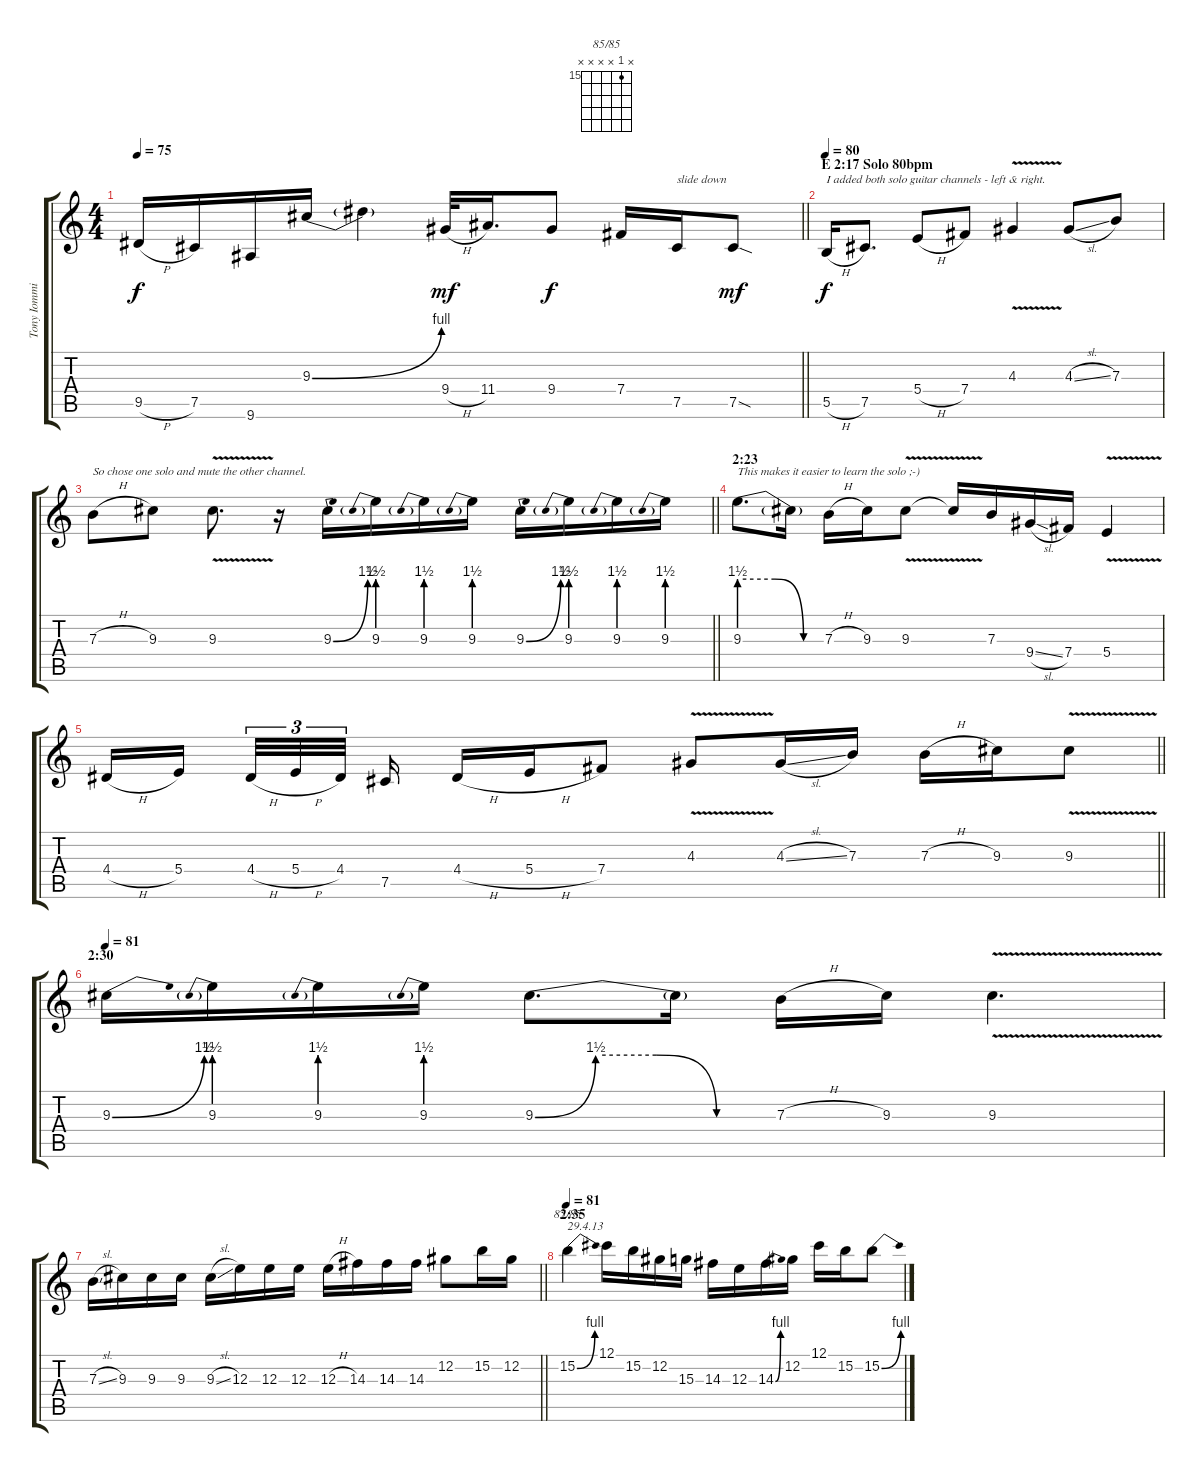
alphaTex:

\track ("Tony Iommi (Solo Guitar left + Lead)" "Tony Iommi") {instrument distortionguitar}
\staff {score tabs}
\tuning (Db4 Ab3 E3 B2 Gb2 Db2) {hide}
\chord ("85/85" x 15 x x x x) {firstfret 15}
\ts (4 4)
\tempo 75
\clef g2
\barLineRight lightlight
\ks c
9.5{h}.16{dy f} 7.5.16 9.6.16 9.3{be (bend 0 0 60 4)}.16 9.3{t}.4 9.4{h}.32{dy mf} 11.4.16{d} 9.4.8{dy f} 7.4.16 7.5.16{txt "slide down"} 7.5{sod}.8{dy mf} |
\section ("" "E 2:17 Solo 80bpm")
\tempo 80
5.5{h}.16{txt "I added both solo guitar channels - left & right." dy f balance 0} 7.5.8{d} 5.4{h}.8 7.4.8 4.3{v}.4 4.3{sl}.8 7.3.8 |
\barLineRight lightlight
7.3{h}.8{txt "So chose one solo and mute the other channel."} 9.3.8 9.3{v}.8{d} r.16 9.3{be (bend 0 0 60 6)}.16 9.3{be (prebend 0 6 60 6)}.16 9.3{be (prebend 0 6 60 6)}.16 9.3{be (prebend 0 6 60 6)}.16 9.3{be (bend 0 0 60 6)}.16 9.3{be (prebend 0 6 60 6)}.16 9.3{be (prebend 0 6 60 6)}.16 9.3{be (prebend 0 6 60 6)}.16 |
\section ("" "2:23")
9.3{be (custom 0 6 15 6 25 6 45 0 60 0)}.8{d txt "This makes it easier to learn the solo ;-)"} 9.3{t}.16 7.3{h}.16 9.3.16 9.3{v}.8 9.3{v t}.16 7.3.16 9.4{sl}.16 7.4.16 5.4{v}.4 |
\barLineRight lightlight
4.4{h}.16 5.4.16{beam splitsecondary} 4.4{h}.32{tu (3 2)} 5.4{h}.32{tu (3 2)} 4.4.32{tu (3 2) beam splitsecondary} 7.5.16 4.4{h}.16 5.4{h}.16 7.4.8 4.3{v}.8 4.3{sl}.16 7.3.16 7.3{h}.16 9.3.16 9.3{v}.8 |
\section ("" "2:30")
\tempo 81
9.3{be (bend 0 0 60 6)}.16 9.3{be (prebend 0 6 60 6)}.16 9.3{be (prebend 0 6 60 6)}.16 9.3{be (prebend 0 6 60 6)}.16 9.3{be (custom 0 0 15 6 30 6 45 0 60 0)}.8{d} 9.3{t}.16 7.3{h}.16 9.3.16 9.3{v}.4{d} |
\barLineRight lightlight
7.3{sl}.16 9.3.16 9.3.16 9.3.16 9.3{sl}.16 12.3.16 12.3.16 12.3.16 12.3{h}.16 14.3.16 14.3.16 14.3.16 12.2.8 15.2.16 12.2.16 |
\section ("" "2:35 ")
\tempo 81
15.2{be (bend 0 0 60 4)}.4{ch "85/85" txt "29.4.13"} 12.1.16 15.2.16 12.2.16 15.3.16 14.3.16 12.3.16 14.3{be (bend 0 0 60 4)}.16 12.2.16 12.1.16 15.2.16 15.2{be (bend 0 0 60 4)}.8
